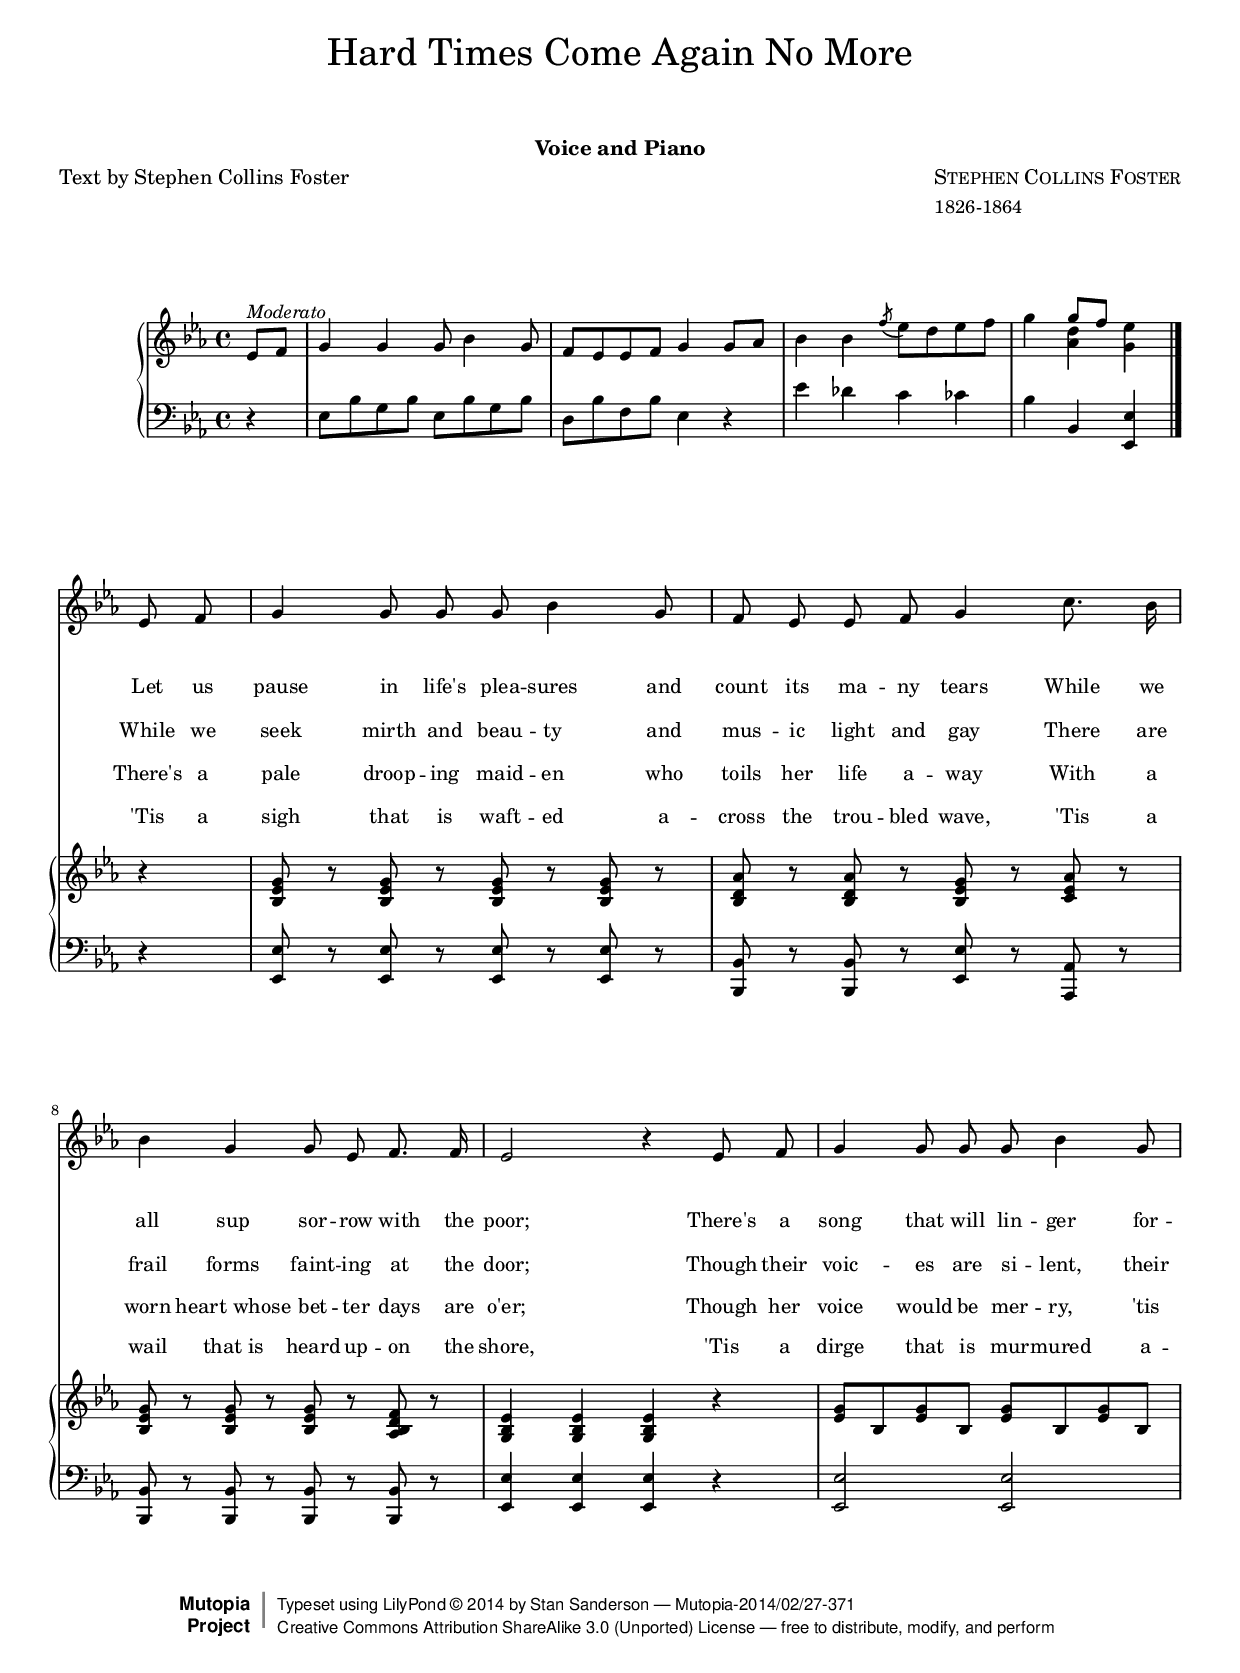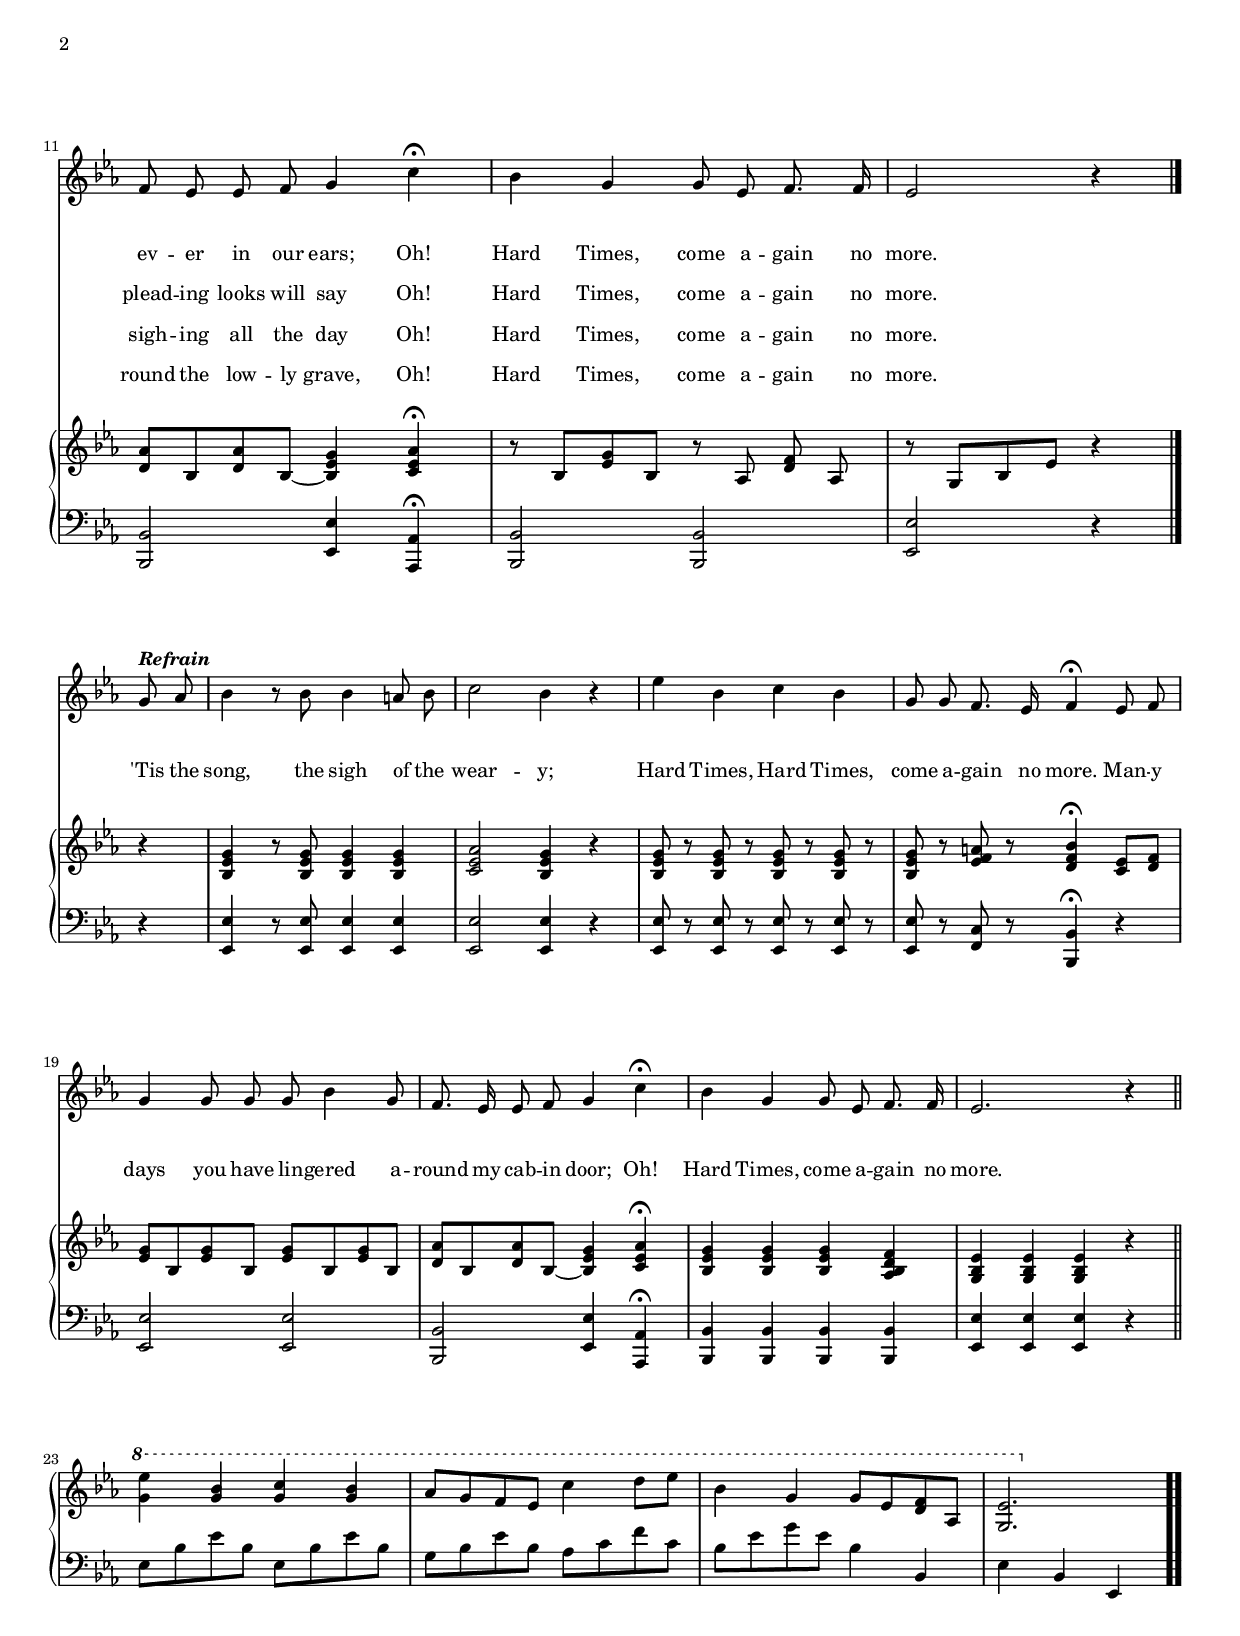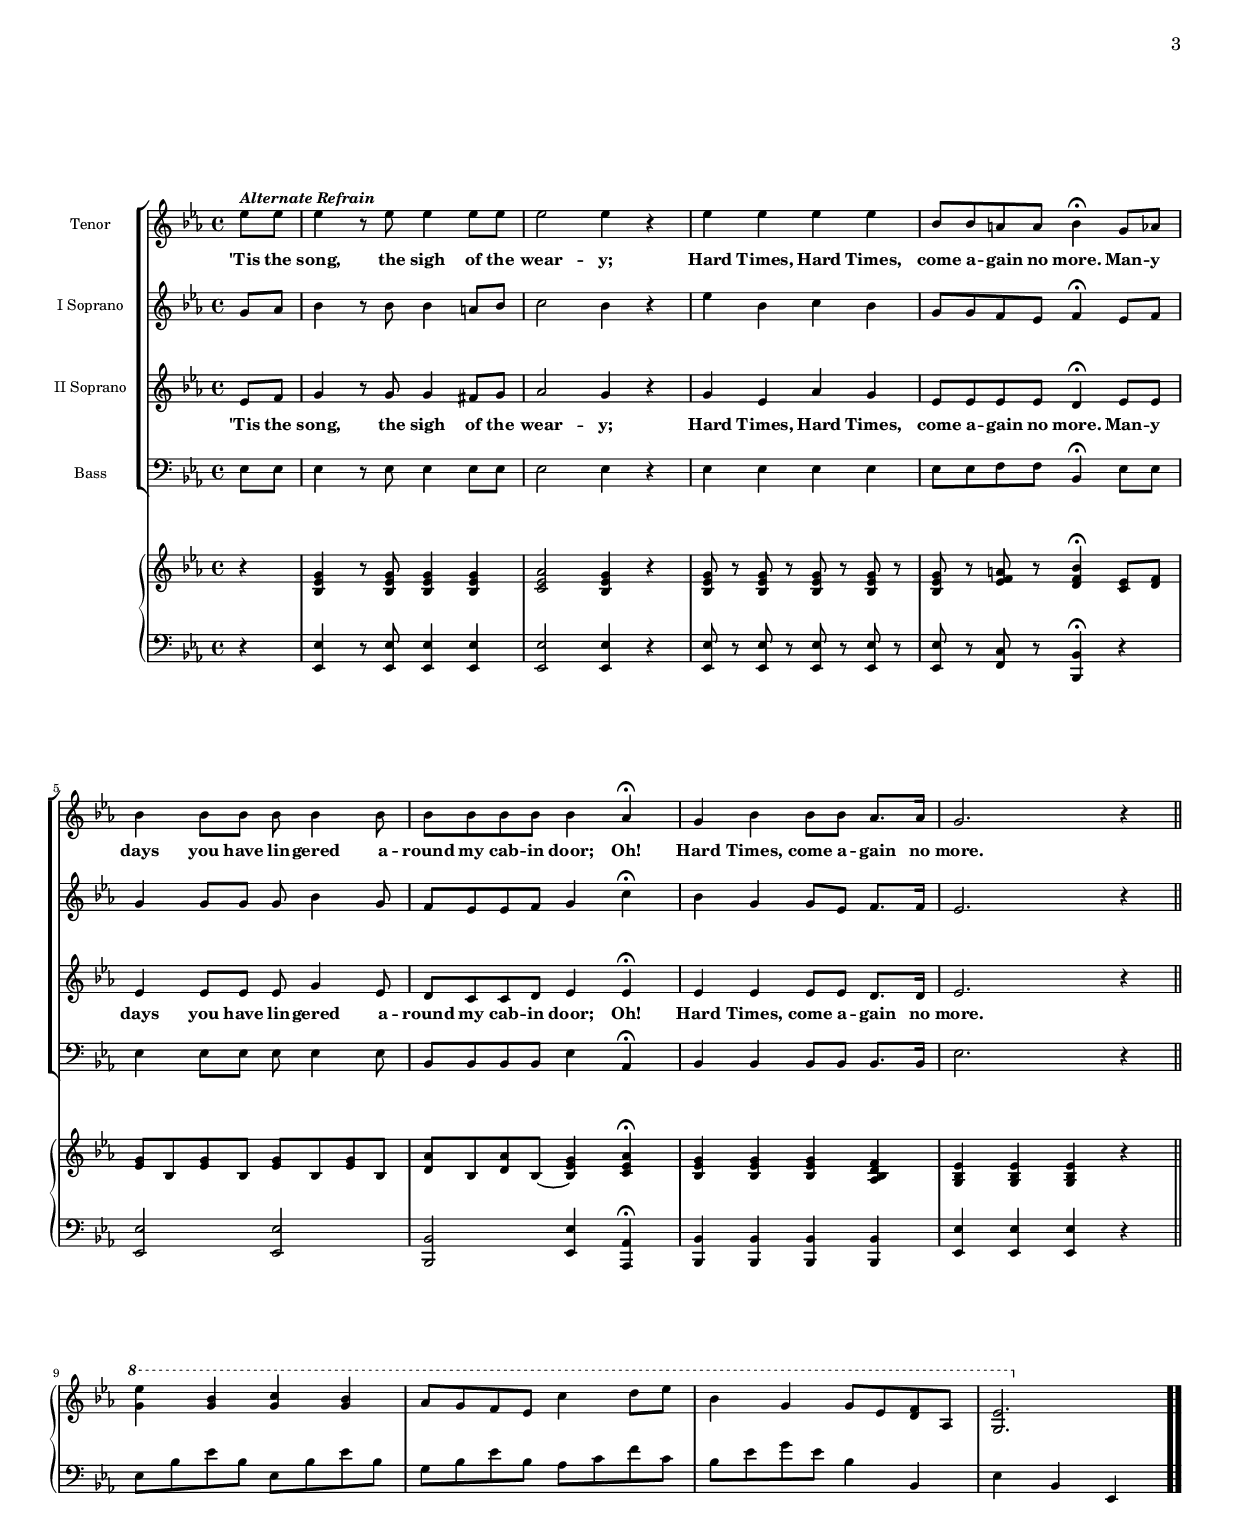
\include "english.ly"
%#(set-default-paper-size "letter")
#(set-global-staff-size 16)
\version "2.18.0"

\header {
	date = "1854"
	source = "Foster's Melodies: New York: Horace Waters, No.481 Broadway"
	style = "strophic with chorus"
	subtitle = "Voice and Piano"
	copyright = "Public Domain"
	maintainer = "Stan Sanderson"
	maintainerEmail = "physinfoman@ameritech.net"
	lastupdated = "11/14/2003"
	title = "Hard Times Come Again No More"
	title = \markup { \normal-text \abs-fontsize #18 \column { "Hard Times Come Again No More" \null } }
	poet = \markup \fontsize #1 "Text by Stephen Collins Foster" 
	composer = \markup { \right-align \column { \fontsize #1  \caps  "Stephen Collins Foster" \fontsize #0 \caps "1826-1864" } }
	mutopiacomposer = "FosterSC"
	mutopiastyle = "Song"
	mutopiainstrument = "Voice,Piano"
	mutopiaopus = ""

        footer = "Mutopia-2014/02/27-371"	
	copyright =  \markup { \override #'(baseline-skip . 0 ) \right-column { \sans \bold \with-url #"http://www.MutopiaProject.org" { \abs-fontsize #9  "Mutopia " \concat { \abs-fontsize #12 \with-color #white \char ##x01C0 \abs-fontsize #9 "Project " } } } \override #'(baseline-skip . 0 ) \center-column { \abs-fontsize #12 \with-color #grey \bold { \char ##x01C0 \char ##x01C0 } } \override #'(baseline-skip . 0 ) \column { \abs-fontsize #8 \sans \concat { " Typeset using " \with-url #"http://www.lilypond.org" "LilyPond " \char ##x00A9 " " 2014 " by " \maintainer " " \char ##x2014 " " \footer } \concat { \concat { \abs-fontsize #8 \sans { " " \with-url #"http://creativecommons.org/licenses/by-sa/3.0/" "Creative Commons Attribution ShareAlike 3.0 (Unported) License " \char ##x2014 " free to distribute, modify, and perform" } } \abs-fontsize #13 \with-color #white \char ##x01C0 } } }
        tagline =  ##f
	}
	
%definitions ------------------
partialTreQtr = \set Timing.measurePosition = #(ly:make-moment 1/4)
partialUnoQtr = \set Timing.measurePosition = #(ly:make-moment 3/4)

\paper {
  top-margin = 7\mm
  bottom-margin = 6\mm
  top-markup-spacing #'basic-distance = #8
  markup-system-spacing.basic-distance  = #10
  top-system-spacing.basic-distance = #15
  system-system-spacing.basic-distance  = #13
  last-bottom-spacing.basic-distance = #14
  scoreTitleMarkup = \markup \null
}

MEL =  \relative c' { 
		\key ef\major \time 4/4 \clef treble
		\autoBeamOff
%1-4
	\partial 4 s4 s1 s1 s1 \partialTreQtr s2.	
%5-8
	\partialUnoQtr ef8 f g4 g8 g g bf4 g8 f ef ef f g4 c8. bf16
	bf4 g g8 ef f8. f16 ef2 r4 ef8 f
%9-11
	g4 g8 g g bf4 g8 f ef ef f g4 c\fermata bf g g8 ef f8. f16 ef2 r4
%12-14
	\partialUnoQtr g8^\markup { \bold \italic "Refrain" } af bf4 r8 bf bf4 a8 bf 
	c2 bf4 r ef bf c bf 
	 g8 g f8. ef16 f4\fermata ef8 f
%15-18
	g4 g8 g g bf4 g8  f8. ef16 ef8 f g4 c\fermata
            bf g g8 ef f8. 
        f16 
        ef2. r4 \break
}
	
	
% RHB is a crude workaround to get the eighths in the intro	

RHB =  \relative c'' { \time 4/4 \clef treble
	\partial 4 s4^\markup { \italic "Moderato" } 
	s1 s1 s1 \partialTreQtr s4 \stemUp g'8[ f] s4
	}

RH =  \relative c'' { \key ef\major \time 4/4 \clef treble
%1
	\partial 4 ef,8 f

	g4 g g8 bf4 g8
%2
	f8 ef ef f g4 g8 af
%3
	bf4 bf \acciaccatura f'8 ef8[ d ef f]

	\partialTreQtr g4 <d af> <ef g,> \bar "|."  \break

	\partialUnoQtr r4
%4
	<g, ef bf>8 r <g ef bf> r <g ef bf> r <g ef bf> r
%5
	<af d, bf>8 r <af d, bf> r <g ef bf> r <af ef c> r \break
%6
	<g ef bf> r <g ef bf> r <g ef bf> r <f d bf af> r
%7
	<ef bf g>4 <ef bf g> <ef bf g> r
%8
	<g ef>8 bf, <g' ef> bf, <g' ef> bf, <g' ef> bf, \break
%9
	<af' d,>8 bf, <af' d,> bf,~ <g' ef bf>4 <af ef c>\fermata
%10
	r8 bf, <g' ef> bf, r af <f' d> af,

	\partialTreQtr r8 g[ bf ef] r4 \break

	\partialUnoQtr r4
%11
	<g ef bf>4 r8 <g ef bf> <g ef bf>4 <g ef bf>
%12
	<af ef c>2 <g ef bf>4 r
%13
	<g ef bf>8 r <g ef bf> r <g ef bf> r <g ef bf> r
%14
	<g ef bf>8 r <a f ef> r <bf f d>4\fermata <ef, c>8 <f d>
%15
	<g ef>8 bf, <g' ef> bf, <g' ef> bf, <g' ef> bf,
%16
	<af' d,>8 bf, <af' d,> bf,~ <g' ef bf>4 <af ef c>\fermata
%17
	<g ef bf>4 <g ef bf> <g ef bf> <f d bf af>
%18
	<ef bf g>4 <ef bf g> <ef bf g> r
%19
	\ottava #1 <g' ef'>4 <g bf> <g c> <g bf>
%20
	af8 g f ef c'4 d8 ef
%21
	bf4 g g8[ ef <f d> af,]
%22
	\partialTreQtr <ef' g,>2.\ottava #0

	}



LH =  \relative c { \key ef\major \time 4/4 \clef bass
%1
	\partial 4 r4

	ef8 bf' g bf ef, bf' g bf
%2
	d, bf' f bf ef,4 r4
%3
	ef'4 df c cf

	\partialTreQtr bf4 bf, <ef ef,>

	\partialUnoQtr r4
%4
	<ef ef,>8 r <ef ef,> r <ef ef,> r <ef ef,> r
%5
	<bf bf,>8 r <bf bf,> r <ef ef,> r <af, af,> r
%6
	 <bf bf,>8 r <bf bf,> r <bf bf,> r <bf bf,> r
%7
	<ef ef,>4 <ef ef,> <ef ef,> r
%8
	<ef ef,>2 <ef ef,>
%9
	<bf bf,>2 <ef ef,>4 <af, af,>\fermata
%10
	<bf bf,>2 <bf bf,>

	\partialTreQtr <ef ef,>2 r4 \bar "|."

	\partialUnoQtr r4
%11
	<ef ef,>4 r8 <ef ef,> <ef ef,>4 <ef ef,>
%12
	<ef ef,>2 <ef ef,>4 r
%13
	<ef ef,>8 r <ef ef,> r <ef ef,> r <ef ef,> r
%14
	<ef ef,>8 r <c f,> r <bf bf,>4\fermata r4
%15
	<ef ef,>2 <ef ef,>
%16
	<bf bf,>2 <ef ef,>4 <af, af,>\fermata
%17
	<bf bf,>4 <bf bf,> <bf bf,> <bf bf,>
%18
	<ef ef,>4 <ef ef,> <ef ef,> r \bar "||"
%19
	ef8 bf' ef bf ef, bf' ef bf
%20
	g8 bf ef bf af c f c
%21
	bf8 ef g ef bf4 bf,
%22
	\partialTreQtr ef4 bf ef, \bar ".." \pageBreak
	}



VerOne =  \context Lyrics = VerOne \lyricmode { 
	%\override LyricText.font-series = #'bold
	\override LyricText.font-size = #+1
	
	\skip 4  \skip 1 \skip 1 \skip 1 \skip 2.
	Let8 us pause4 in8 life's plea -- sures4 and8 count its ma -- ny tears4
	While8. we16 all4 sup4 sor8 -- row with8. the16 poor;2 \skip4
	There's8 a8 song4 that8 will8 lin -- ger4 for8 -- ev -- er in our ears;4
	Oh!4 Hard Times, come8 a -- gain8. no16 more.2 \skip4

	'Tis8 the song,4 \skip 8 the8 sigh4 of8 the wear2 -- y;4 \skip 4
	Hard4 Times, Hard Times, 
	come8 a -- gain8. no16 more.4 Man8 -- y8
	days4 you8 have lin -- gered4 a8
	 -- round8. my16 cab8 -- in door;4 Oh!4
	Hard Times, come8 a -- gain8. 
	no16 
	more.2. \skip 4
	}

	
VerTwo =  \context Lyrics = VerTwo \lyricmode { 
	%\override LyricText.font-series = #'bold
	\override LyricText.font-size = #+1
	
	\skip 4  \skip 1 \skip 1 \skip 1 \skip 2.
	While8 we seek4 mirth8 and beau -- ty4 and8 mus -- ic light and gay4
	There8. are16 frail4 forms faint8 -- ing at8. the16 door;2 \skip4
	Though8 their voic4 -- es8 are si -- lent,4 their8 plead -- ing looks will say4
	Oh!4 Hard Times, come8 a -- gain8. no16 more.2. 
	}
	
VerThree =  \context Lyrics = VerThree \lyricmode { 
	%\override LyricText.font-series = #'bold
	\override LyricText.font-size = #+1
	
	\skip 4  \skip 1 \skip 1 \skip 1 \skip 2.
	There's8 a pale4 droop8 -- ing maid -- en4 who8 toils her life a -- way4
	With8. a16 worn4 heart_whose bet8 -- ter days8. are16 o'er;2 \skip4
	Though8 her voice4 would8 be mer -- ry,4 'tis8 sigh -- ing all the day4
	Oh!4 Hard Times, come8 a -- gain8. no16 more.2. 
	}

VerFour =  \context Lyrics = VerFour \lyricmode { 
	%\override LyricText.font-series = #'bold
	\override LyricText.font-size = #+1
	
	\skip 4  \skip 1 \skip 1 \skip 1 \skip 2.
	'Tis8 a sigh4 that8 is waft -- ed4 a8 -- cross the trou -- bled wave,4
	'Tis8. a16 wail4 that_is heard8 up -- on8. the16 shore,2 \skip4
	'Tis8 a dirge4 that8 is mur -- mured4 a8 -- round the low -- ly grave,4
	Oh!4 Hard Times, come8 a -- gain8. no16 more.2. 
	}

\score { 
	<<
		\context Staff
		\MEL
		\set Staff.midiInstrument = "violin" 
		\new Lyrics { \VerOne }
		\new Lyrics { \VerTwo }
		\new Lyrics { \VerThree }
		\new Lyrics { \VerFour }
	\context PianoStaff <<
		\set PianoStaff.midiInstrument = "acoustic grand"
		\context Staff = "up" <<
		\clef treble
			\context Voice = VoiceI \RH
			\context Voice = VoiceII \RHB
			>>
		\context Staff = "down" <<
		\clef bass
			\context Voice = VoiceI \LH
			>>
		>> 
		>>
	
	\layout { 
		\context { \Staff \RemoveEmptyStaves 
		\override VerticalAxisGroup #'remove-first = ##t
		}
		\context {
		    \Lyrics
		    \override VerticalAxisGroup.staff-affinity = ##f
		    \override VerticalAxisGroup.staff-staff-spacing =
                    #'((basic-distance . 0)
	              (minimum-distance . 1)
	              (padding . 3))
		}
		}	
	
  \midi {
    \tempo 4 = 72
    }
}

% Alternate 4-part Chorus



RHC =  \relative c'' { \key ef\major \time 4/4 \clef treble
		\partial 4 r4
%11
	<g ef bf>4 r8 <g ef bf> <g ef bf>4 <g ef bf>
%12
	<af ef c>2 <g ef bf>4 r
%13
	<g ef bf>8 r <g ef bf> r <g ef bf> r <g ef bf> r
%14
	<g ef bf>8 r <a f ef> r <bf f d>4\fermata <ef, c>8 <f d>
%15
	<g ef>8 bf, <g' ef> bf, <g' ef> bf, <g' ef> bf,
%16
	<af' d,>8 bf, <af' d,> bf,~ <g' ef bf>4 <af ef c>\fermata
%17
	<g ef bf>4 <g ef bf> <g ef bf> <f d bf af>
%18
	<ef bf g>4 <ef bf g> <ef bf g> r \break
%19
	\ottava #1 <g' ef'>4 <g bf> <g c> <g bf>
%20
	af8 g f ef c'4 d8 ef
%21
	bf4 g g8[ ef <f d> af,]
%22
	\partialTreQtr <ef' g,>2.\ottava #0

	}

LHC =  \relative c { \key ef\major \time 4/4 \clef bass
	\partial 4 r4
%11
	<ef ef,>4 r8 <ef ef,> <ef ef,>4 <ef ef,>
%12
	<ef ef,>2 <ef ef,>4 r
%13
	<ef ef,>8 r <ef ef,> r <ef ef,> r <ef ef,> r
%14
	<ef ef,>8 r <c f,> r <bf bf,>4\fermata r4
%15
	<ef ef,>2 <ef ef,>
%16
	<bf bf,>2 <ef ef,>4 <af, af,>\fermata
%17
	<bf bf,>4 <bf bf,> <bf bf,> <bf bf,>
%18
	<ef ef,>4 <ef ef,> <ef ef,> r \bar "||"
%19
	ef8 bf' ef bf ef, bf' ef bf
%20
	g8 bf ef bf af c f c
%21
	bf8 ef g ef bf4 bf,
%22
	\partialTreQtr ef4 bf ef, \bar ".."
	}

TEN =  \relative c'' { \key ef\major \time 4/4 \clef treble
%1-4
	\set Staff.instrumentName = #'"Tenor"
	\partial 4 ef8^\markup { \bold \italic { "Alternate Refrain" } } 
	ef ef4 r8 ef ef4 ef8 ef ef2 ef4 r
	 ef ef ef ef bf8 bf a a bf4\fermata g8 af
%5-8
	bf4 bf8 bf bf bf4 bf8 bf bf bf bf bf4 af\fermata g bf bf8 bf af8. af16 g2. r4
	}
	
ISOP =  \relative c'' { \key ef\major \time 4/4 \clef treble
%1-4
	\set Staff.instrumentName = #'"I Soprano"
	\partial 4 g8 af bf4 r8 bf bf4 a8 bf c2 bf4 r
	ef bf c bf g8 g f ef f4\fermata ef8 f
%5-8
	g4 g8 g g bf4 g8 f ef ef f g4 c\fermata bf g g8 ef f8. f16 ef2. r4
	}
	
IISOP =  \relative c'' { \key ef\major \time 4/4 \clef treble
%1-4
	\set Staff.instrumentName = #'"II Soprano"
	\partial 4 ef,8 f g4 r8 g g4 fs8 g af2 g4 r
	g ef af g ef8 ef ef ef d4\fermata ef8 ef
%5-8
	ef4 ef8 ef ef g4 ef8 d c c d ef4 ef\fermata ef ef ef8 ef d8. d16 ef2. r4
	}
	
BASS =  \relative c { \key ef\major \time 4/4 \clef bass
%1-4
	\set Staff.instrumentName = #'"Bass"
	\partial 4 ef8 ef ef4 r8 ef ef4 ef8 ef ef2 ef4 r
	ef4 ef ef ef ef8 ef f f bf,4\fermata ef8 ef
%5-8
	ef4 ef8 ef ef ef4 ef8 bf bf bf bf ef4 af,\fermata bf bf bf8 bf bf8. bf16 ef2. r4
	} 
	
CHOR =  \lyricmode { 
	\override LyricText.font-series = #'bold
	\override LyricText.font-size = #+1
	\partial4
		
	'Tis8 the song,4 \skip 8 the8 sigh4 of8 the wear2 -- y;4 \skip 4
	Hard4 Times, Hard Times, 
	come8 a -- gain no more.4 Man8 -- y8
	days4 you8 have lin -- gered4 a8
	 -- round8 my cab -- in door;4 Oh!4
	Hard Times, come8 a -- gain8. 
	no16 
	more.2. \skip 4
	}

\score {  <<
	\context ChoirStaff \with {  
	   \override StaffGrouper.staff-staff-spacing.padding = #4
           \override StaffGrouper.staff-staff-spacing.basic-distance = #5
	}
	<<
		\new Staff  { \clef treble \TEN }
		\new Lyrics \with {\override VerticalAxisGroup.staff-affinity = #CENTER } 
		{  \CHOR }
		
		\new Staff  { \clef treble  \ISOP }
		
		
		\new Staff  { \clef treble \IISOP }
		\new Lyrics \with {\override VerticalAxisGroup.staff-affinity = #CENTER } 
		{  \CHOR }
		
		\new Staff  { \clef bass \BASS }
		
		
							>>
			
		\context PianoStaff \with {
                     \override StaffGrouper.staffgroup-staff-spacing.basic-distance = #0
                }
		<<
			\set PianoStaff.midiInstrument = "acoustic grand"
			\context Staff = "up" << \clef treble \context Voice = voiceOne \RHC >>
				
			\context Staff = "down" << \clef bass \context Voice = voiceOne \LHC >>
			
						>>
			>>	
		\layout {  
		        #(layout-set-staff-size 13) 
		}
	
	
  \midi {
    \tempo 4 = 72
    }

}

